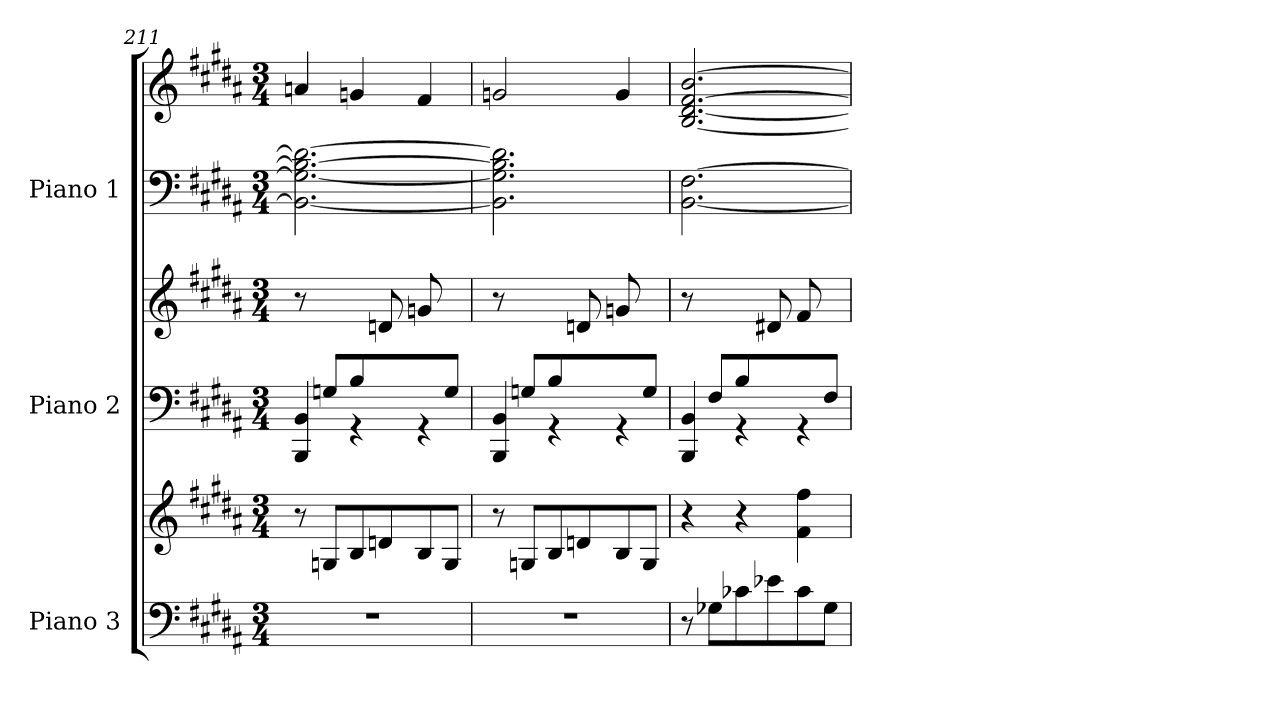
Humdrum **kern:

**kern	**kern	**kern	**kern	**kern	**kern
*part3	*part3	*part2	*part2	*part1	*part1
*staff6	*staff5	*staff4	*staff3	*staff2	*staff1
*I"Piano 3	*	*I"Piano 2	*	*I"Piano 1	*
*I'Pno. 3	*	*I'Pno. 2	*	*I'Pno. 1	*
*clefF4	*clefG2	*clefF4	*clefG2	*clefF4	*clefG2
*k[f#c#g#d#a#]	*k[f#c#g#d#a#]	*k[f#c#g#d#a#]	*k[f#c#g#d#a#]	*k[f#c#g#d#a#]	*k[f#c#g#d#a#]
*M3/4	*M3/4	*M3/4	*M3/4	*M3/4	*M3/4
=211	=211	=211	=211	=211	=211
*	*	*^	*	*	*
2.r	8r	8ryy	4BBB/ 4BB/	8r	2.BB\_ 2.G\_ 2.B\_ 2.d\_	4an/
.	8Gn/L	8Gn/L	.	4ryy	.	.
.	8B/	8B/	4rGG	.	.	4gn/
.	8dn/	4ryy	.	8dn/	.	.
.	8B/	.	4rGG	8gn/	.	4f#/
.	8G/J	8G/J	.	8ryy	.	.
!!LO:PB:g=z
=212	=212	=212	=212	=212	=212	=212
2.r	8r	8ryy	4BBB/ 4BB/	8r	2.BB\] 2.G\] 2.B\] 2.d\]	2gn/
.	8Gn/L	8Gn/L	.	4ryy	.	.
.	8B/	8B/	4rGG	.	.	.
.	8dn/	4ryy	.	8dn/	.	.
.	8B/	.	4rGG	8gn/	.	4g/
.	8G/J	8G/J	.	8ryy	.	.
=213	=213	=213	=213	=213	=213	=213
8r	4r	8ryy	4BBB/ 4BB/	8r	[2.BB\ [2.F#\	[2.B/ [2.d#/ [2.f#/ [2.b/
8G-X\L	.	8F#/L	.	4ryy	.	.
8c-X\	4r	8B/	4rGG	.	.	.
8e-X\	.	4ryy	.	8d#X/	.	.
8c-\	4f#\ 4ff#\	.	4rGG	8f#/	.	.
8G-\J	.	8F#/J	.	8ryy	.	.
*	*	*v	*v	*	*	*
=	=	=	=	=	=
*-	*-	*-	*-	*-	*-
